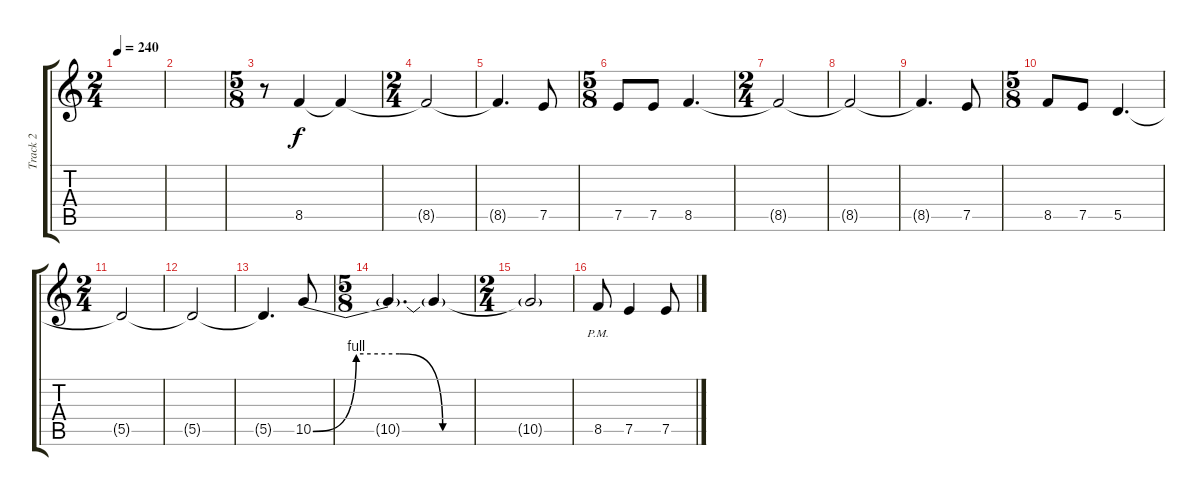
\track ("Track 2" "Track 2") {instrument distortionguitar}
\staff {score tabs}
\tuning (E4 B3 G3 D3 A2 D2) {hide}
\ts (2 4)
\tempo 240
\clef g2
\ks c
|
|
\ts (5 8)
r.8 8.5.4 8.5{t}.4 |
\ts (2 4)
8.5{t}.2 |
8.5{t}.4{d} 7.5.8 |
\ts (5 8)
7.5.8 7.5.8 8.5.4{d} |
\ts (2 4)
8.5{t}.2 |
8.5{t}.2 |
8.5{t}.4{d} 7.5.8 |
\ts (5 8)
8.5.8 7.5.8 5.5.4{d} |
\ts (2 4)
5.5{t}.2 |
5.5{t}.2 |
5.5{t}.4{d} 10.5{be (custom 0 0 10 4 20 4 30 0 60 0)}.8 |
\ts (5 8)
10.5{t}.4{d} 10.5{t}.4 |
\ts (2 4)
10.5{t}.2 |
8.5{pm}.8 7.5.4 7.5.8
